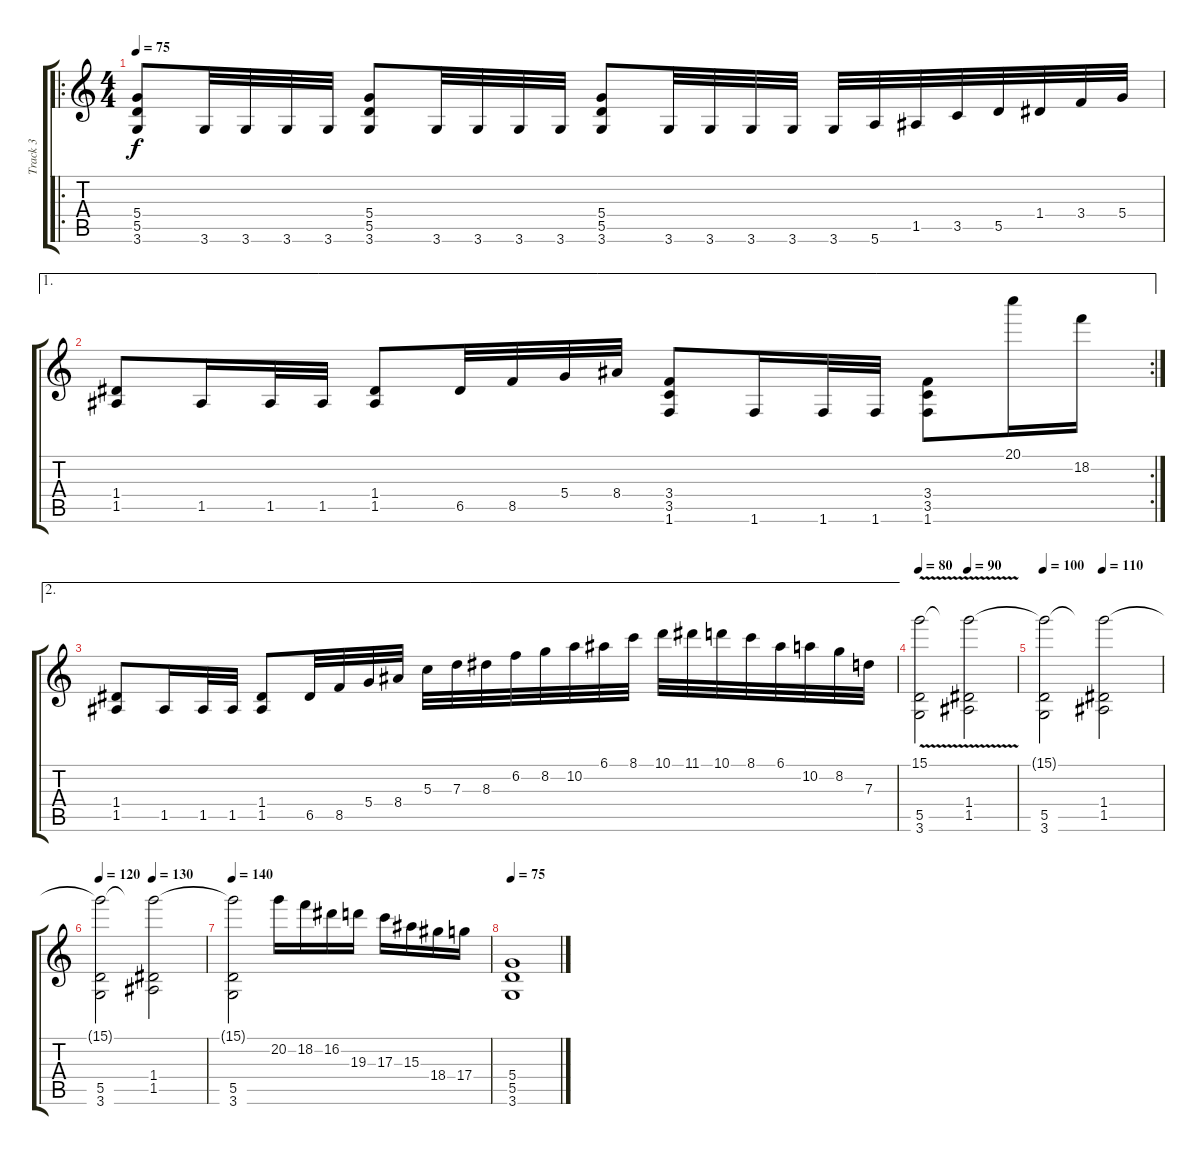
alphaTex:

\track ("Track 3" "Track 3") {instrument overdrivenguitar}
\staff {score tabs}
\tuning (E4 B3 G3 D3 A2 E2) {hide}
\ro
\ts (4 4)
\tempo 75
\clef g2
\ks c
(5.4 5.5 3.6).8{dy f} 3.6.32 3.6.32 3.6.32 3.6.32 (5.4 5.5 3.6).8 3.6.32 3.6.32 3.6.32 3.6.32 (5.4 5.5 3.6).8 3.6.32 3.6.32 3.6.32 3.6.32 3.6.32 5.6.32 1.5.32 3.5.32 5.5.32 1.4.32 3.4.32 5.4.32 |
\ae 1
\rc 2
(1.4 1.5).8 1.5.16 1.5.32 1.5.32 (1.4 1.5).8 6.5.32 8.5.32 5.4.32 8.4.32 (3.4 3.5 1.6).8 1.6.16 1.6.32 1.6.32 (3.4 3.5 1.6).8 20.1.16 18.2.16 |
\ae 2
(1.4 1.5).8 1.5.16 1.5.32 1.5.32 (1.4 1.5).8 6.5.32 8.5.32 5.4.32 8.4.32 5.3.32 7.3.32 8.3.32 6.2.32 8.2.32 10.2.32 6.1.32 8.1.32 10.1.32 11.1.32 10.1.32 8.1.32 6.1.32 10.2.32 8.2.32 7.3.32 |
\tempo 80
\tempo (90 0.5)
(15.1{v} 5.5 3.6).2 (15.1{t} 1.4 1.5).2 |
\tempo 100
\tempo (110 0.5)
(15.1{t} 5.5 3.6).2 (15.1{t} 1.4 1.5).2 |
\tempo 120
\tempo (130 0.5)
(15.1{t} 5.5 3.6).2 (15.1{t} 1.4 1.5).2 |
\tempo 140
(15.1{t} 5.5 3.6).2 20.2.16 18.2.16 16.2.16 19.3.16 17.3.16 15.3.16 18.4.16 17.4.16 |
\tempo 75
(5.4 5.5 3.6).1
